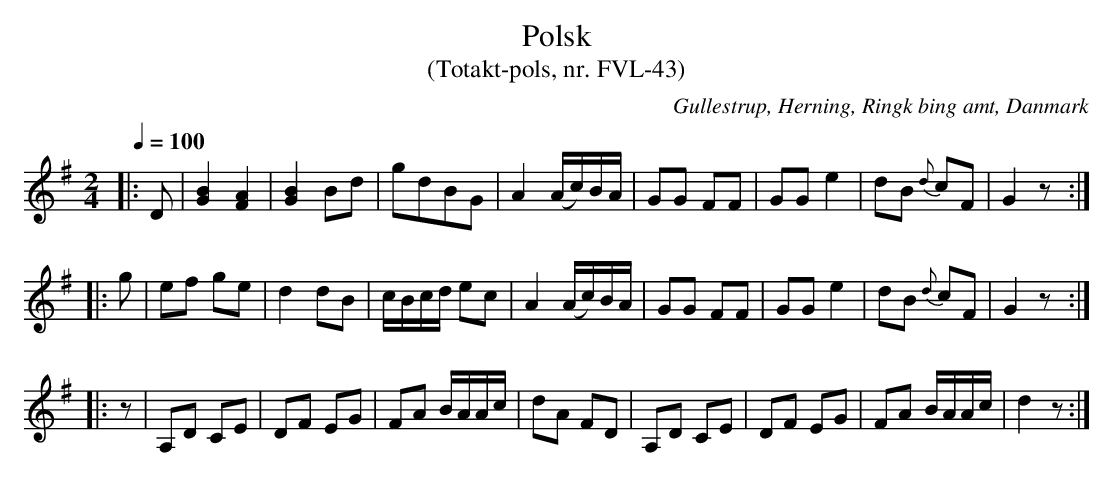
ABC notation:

X:1
T:Polsk
T:(Totakt-pols, nr. FVL-43)
O:Gullestrup, Herning, Ringk bing amt, Danmark
M:2/4
L:1/8
Q:1/4=100
K:G
|: D | [GB]2 [FA]2 | [GB]2 Bd | gdBG | A2 (A/c/)B/A/ | GG FF | GG e2 | dB {d}cF | G2 z :|
|: g | ef ge | d2 dB | c/B/c/d/ ec | A2 (A/c/)B/A/ | GG FF | GG e2 | dB {d}cF | G2 z :|
[K:G]|: z | A,D  CE | DF EG | FA B/A/A/c/ | dA FD | A,D  CE | DF EG | FA B/A/A/c/ | d2 z :|
